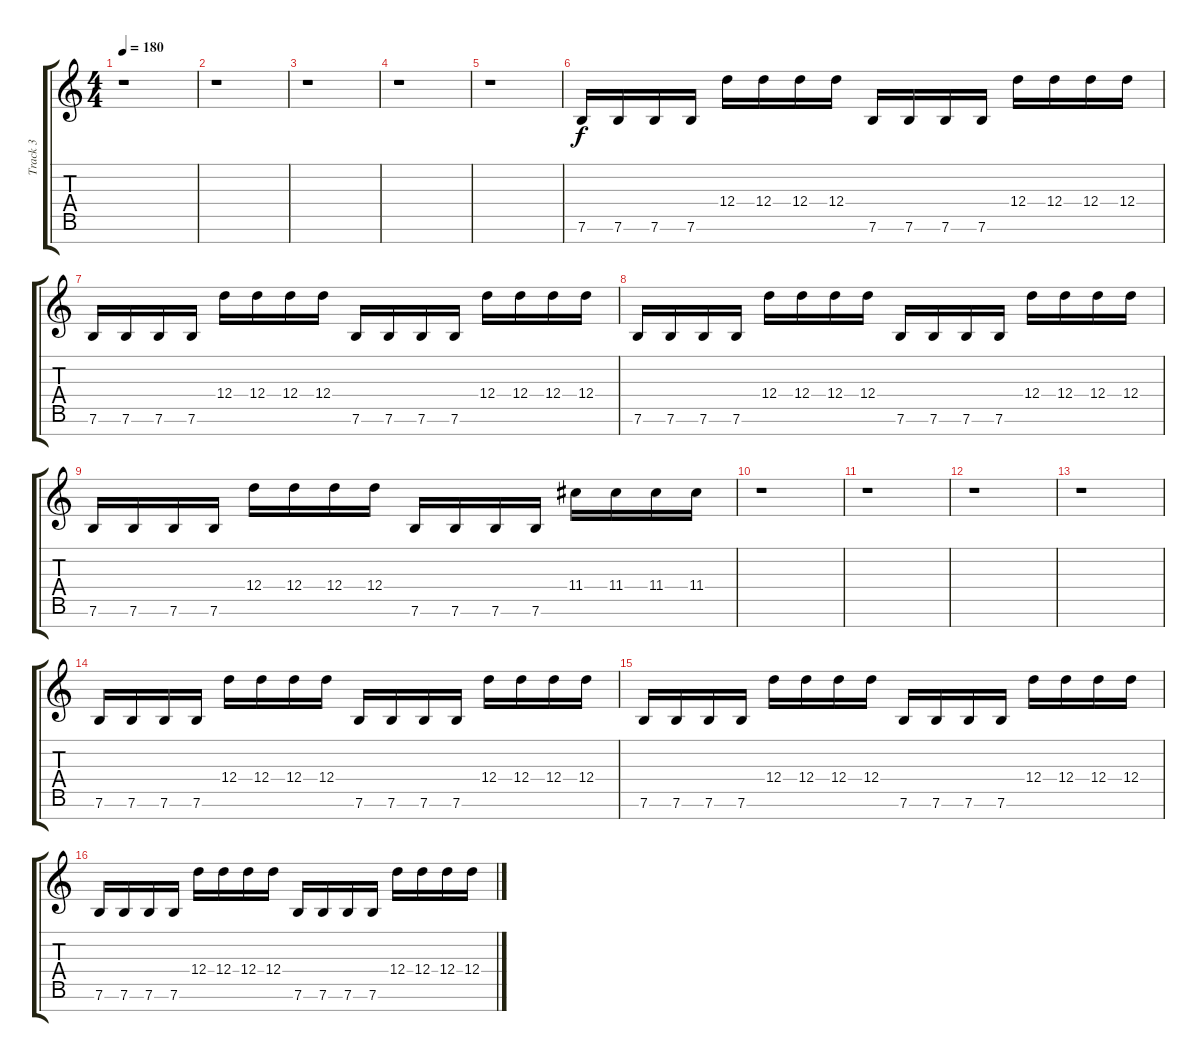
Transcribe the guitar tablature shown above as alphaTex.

\track ("Track 3" "Track 3") {instrument distortionguitar}
\staff {score tabs}
\tuning (E4 B3 G3 D3 A2 E2 B1) {hide}
\ts (4 4)
\tempo 180
\clef g2
\ks c
r.1{dy f} |
r.1 |
r.1 |
r.1 |
r.1 |
7.6.16 7.6.16 7.6.16 7.6.16 12.4.16 12.4.16 12.4.16 12.4.16 7.6.16 7.6.16 7.6.16 7.6.16 12.4.16 12.4.16 12.4.16 12.4.16 |
7.6.16 7.6.16 7.6.16 7.6.16 12.4.16 12.4.16 12.4.16 12.4.16 7.6.16 7.6.16 7.6.16 7.6.16 12.4.16 12.4.16 12.4.16 12.4.16 |
7.6.16 7.6.16 7.6.16 7.6.16 12.4.16 12.4.16 12.4.16 12.4.16 7.6.16 7.6.16 7.6.16 7.6.16 12.4.16 12.4.16 12.4.16 12.4.16 |
7.6.16 7.6.16 7.6.16 7.6.16 12.4.16 12.4.16 12.4.16 12.4.16 7.6.16 7.6.16 7.6.16 7.6.16 11.4.16 11.4.16 11.4.16 11.4.16 |
r.1 |
r.1 |
r.1 |
r.1 |
7.6.16 7.6.16 7.6.16 7.6.16 12.4.16 12.4.16 12.4.16 12.4.16 7.6.16 7.6.16 7.6.16 7.6.16 12.4.16 12.4.16 12.4.16 12.4.16 |
7.6.16 7.6.16 7.6.16 7.6.16 12.4.16 12.4.16 12.4.16 12.4.16 7.6.16 7.6.16 7.6.16 7.6.16 12.4.16 12.4.16 12.4.16 12.4.16 |
7.6.16 7.6.16 7.6.16 7.6.16 12.4.16 12.4.16 12.4.16 12.4.16 7.6.16 7.6.16 7.6.16 7.6.16 12.4.16 12.4.16 12.4.16 12.4.16
